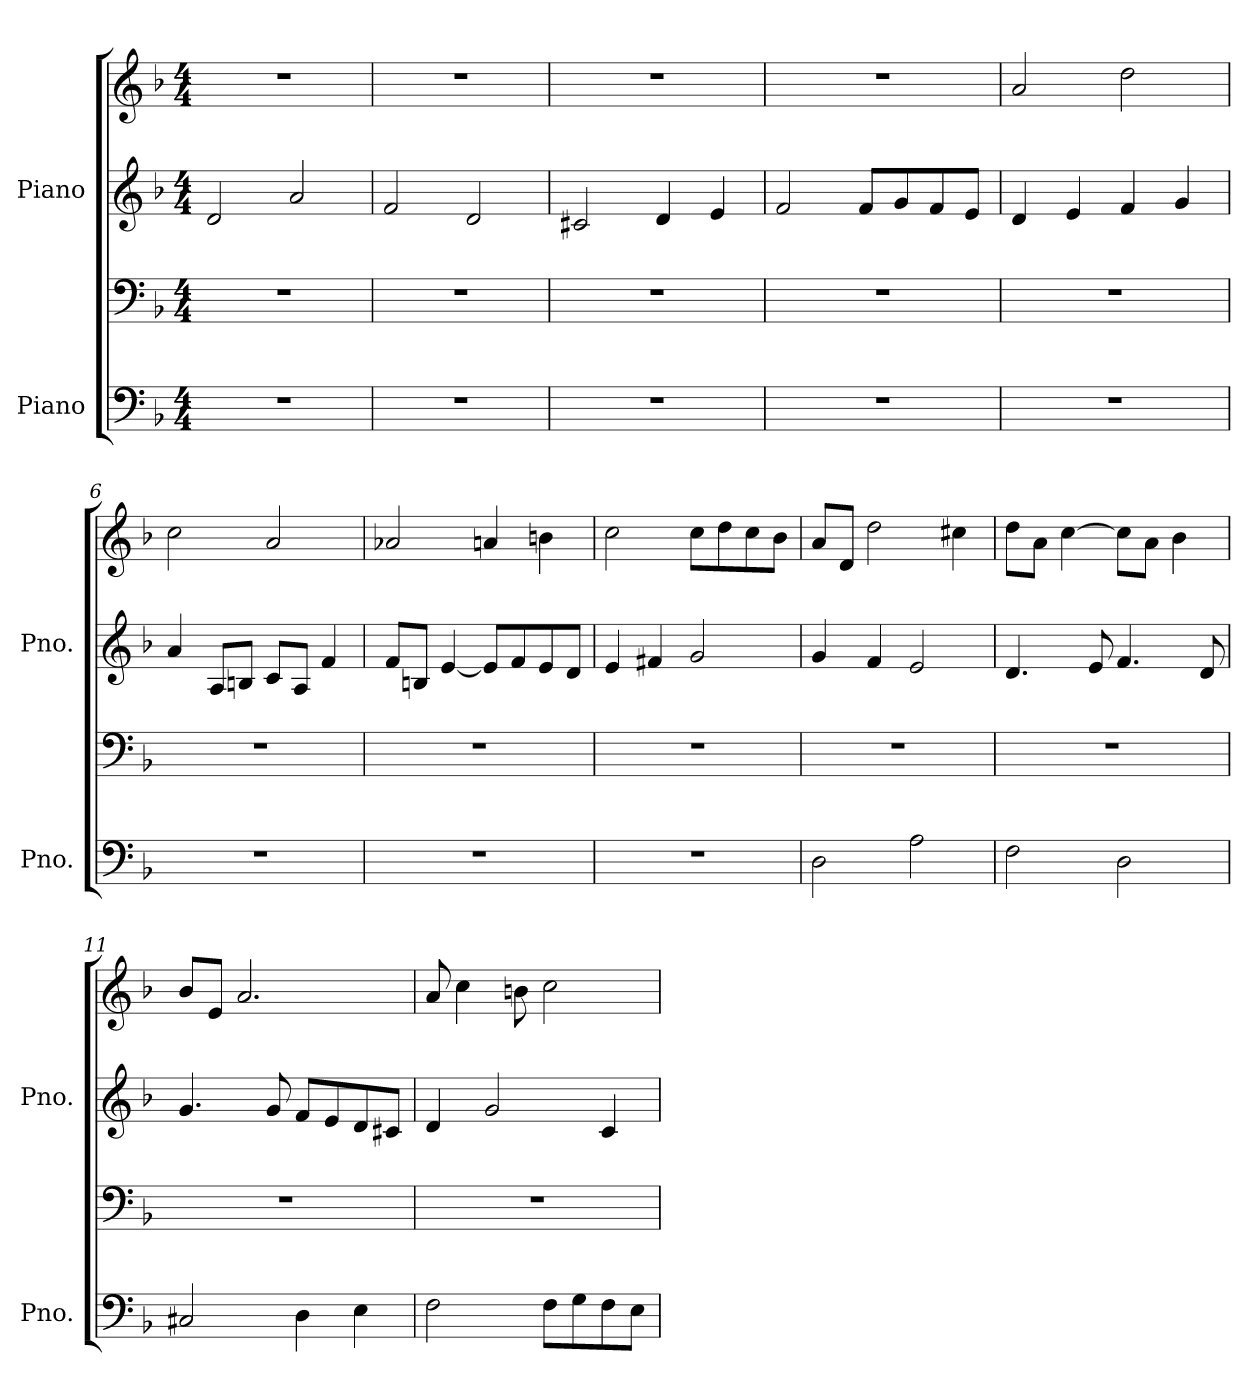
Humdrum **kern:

**kern	**kern	**kern	**kern
*part2	*part2	*part1	*part1
*staff4	*staff3	*staff2	*staff1
*I"Piano	*	*I"Piano	*
*I'Pno.	*	*I'Pno.	*
*clefF4	*clefF4	*clefG2	*clefG2
*k[b-]	*k[b-]	*k[b-]	*k[b-]
*M4/4	*M4/4	*M4/4	*M4/4
*MM90	*MM90	*MM90	*MM90
=1	=1	=1	=1
1r	1r	2d/	1r
.	.	2a/	.
=2	=2	=2	=2
1r	1r	2f/	1r
.	.	2d/	.
=3	=3	=3	=3
1r	1r	2c#X/	1r
.	.	4d/	.
.	.	4e/	.
=4	=4	=4	=4
1r	1r	2f/	1r
.	.	8f/L	.
.	.	8g/	.
.	.	8f/	.
.	.	8e/J	.
=5	=5	=5	=5
1r	1r	4d/	2a/
.	.	4e/	.
.	.	4f/	2dd\
.	.	4g/	.
=6	=6	=6	=6
1r	1r	4a/	2cc\
.	.	8A/L	.
.	.	8Bn/J	.
.	.	8c/L	2a/
.	.	8A/J	.
.	.	4f/	.
=7	=7	=7	=7
1r	1r	8f/L	2a-X/
.	.	8Bn/J	.
.	.	[4e/	.
.	.	8e/L]	4an/
.	.	8f/	.
.	.	8e/	4bn\
.	.	8d/J	.
!!LO:LB:g=z
=8	=8	=8	=8
1r	1r	4e/	2cc\
.	.	4f#X/	.
.	.	2g/	8cc\L
.	.	.	8dd\
.	.	.	8cc\
.	.	.	8b-\J
=9	=9	=9	=9
2D\	1r	4g/	8a/L
.	.	.	8d/J
.	.	4f/	2dd\
2A\	.	2e/	.
.	.	.	4cc#X\
=10	=10	=10	=10
2F\	1r	4.d/	8dd\L
.	.	.	8a\J
.	.	.	[4cc\
.	.	8e/	.
2D\	.	4.f/	8cc\L]
.	.	.	8a\J
.	.	.	4b-\
.	.	8d/	.
=11	=11	=11	=11
2C#X/	1r	4.g/	8b-/L
.	.	.	8e/J
.	.	.	2.a/
.	.	8g/	.
4D\	.	8f/L	.
.	.	8e/	.
4E\	.	8d/	.
.	.	8c#X/J	.
=12	=12	=12	=12
2F\	1r	4d/	8a/
.	.	.	4cc\
.	.	2g/	.
.	.	.	8bn\
8F\L	.	.	2cc\
8G\	.	.	.
8F\	.	4c/	.
8E\J	.	.	.
=	=	=	=
*-	*-	*-	*-
